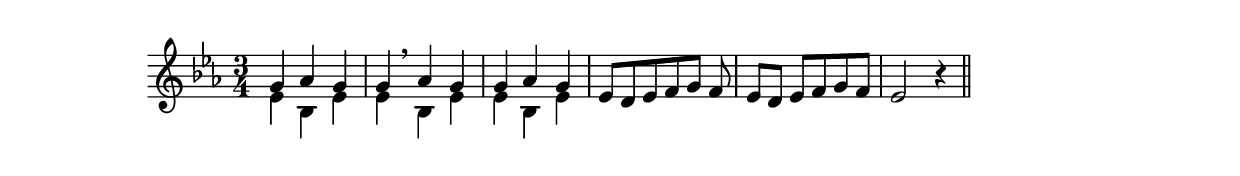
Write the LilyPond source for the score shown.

#(ly:set-option 'old-relative)
\version "2.3.4"
\header{
texidoc="
Breathing signs are available in different tastes: commas (default),
ticks, vees and `railroad tracks' (caesura)."
 }


\score {

  {
    %
    % Modern notation:
    %
    \new Staff {
       \relative c'' {
	\key es \major \time 3/4

	% this bar contains no \breathe
	<<
	  { g4 as g } \\
	  { es4 bes es }
	>> |

	% by default, \breathe uses the rcomma, just as if saying:
	% \override BreathingSign  #'text =
	%	#(make-musicglyph-markup "scripts-rcomma")
	<<
	  { g4 as g } \\
	  { es4 \breathe bes es }
	>> |

	% rvarcomma and lvarcomma are variations of the default rcomma
	% and lcomma

    	% N.B.: must use Staff context here, since we start a Voice below
	\override Staff.BreathingSign  #'text =
		#(make-musicglyph-markup "scripts-rvarcomma")
	<<
	  { g4 as g } \\
	  { es4 \breathe bes es }
	>> |

	% wedge
	\override BreathingSign  #'text =
		 #(make-musicglyph-markup "scripts-upbow")
	es8 d es f g8 \breathe f |

	% caesura
	\override BreathingSign  #'text =
		 #(make-musicglyph-markup "scripts-caesura")
	es8[ d] \breathe  es[ f g f] |
	es2 r4 \bar "||" \break
      }
    }
  }
}
